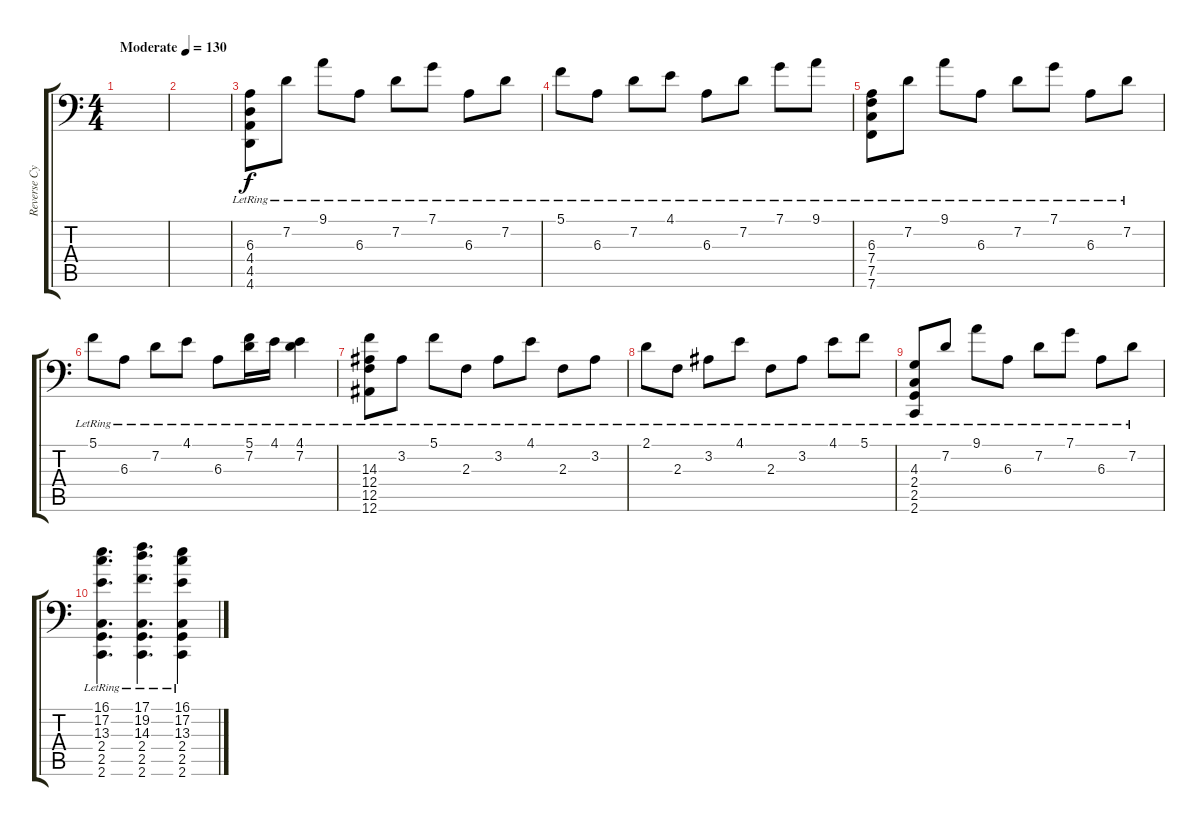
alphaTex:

\track ("Reverse Cymbal" "Reverse Cy") {solo instrument acousticgrandpiano}
\staff {score tabs}
\tuning (C4 G3 Eb3 Bb2 F2 Bb1) {hide}
\ts (4 4)
\tempo (130 "Moderate")
\clef f4
\ks c
|
|
(6.3{lr} 4.4{lr} 4.5{lr} 4.6{lr}).8 7.2{lr}.8 9.1{lr}.8 6.3{lr}.8 7.2{lr}.8 7.1{lr}.8 6.3{lr}.8 7.2{lr}.8 |
5.1{lr}.8 6.3{lr}.8 7.2{lr}.8 4.1{lr}.8 6.3{lr}.8 7.2{lr}.8 7.1{lr}.8 9.1{lr}.8 |
(6.3{lr} 7.4{lr} 7.5{lr} 7.6{lr}).8 7.2{lr}.8 9.1{lr}.8 6.3{lr}.8 7.2{lr}.8 7.1{lr}.8 6.3{lr}.8 7.2{lr}.8 |
5.1{lr}.8 6.3{lr}.8 7.2{lr}.8 4.1{lr}.8 6.3{lr}.8 (5.1 7.2{lr}).16 4.1{lr}.16 (4.1{lr} 7.2{lr}).4 |
(14.3{lr} 12.4{lr} 12.5{lr} 12.6{lr}).8 3.2{lr}.8 5.1{lr}.8 2.3{lr}.8 3.2{lr}.8 4.1{lr}.8 2.3{lr}.8 3.2{lr}.8 |
2.1{lr}.8 2.3{lr}.8 3.2{lr}.8 4.1{lr}.8 2.3{lr}.8 3.2{lr}.8 4.1{lr}.8 5.1{lr}.8 |
(4.3{lr} 2.4{lr} 2.5{lr} 2.6{lr}).8 7.2{lr}.8 9.1{lr}.8 6.3{lr}.8 7.2{lr}.8 7.1{lr}.8 6.3{lr}.8 7.2{lr}.8 |
(16.1{lr} 17.2{lr} 13.3{lr} 2.4{lr} 2.5{lr} 2.6{lr}).4{d} (17.1{lr} 19.2{lr} 14.3{lr} 2.4{lr} 2.5{lr} 2.6{lr}).4{d} (16.1{lr} 17.2{lr} 13.3{lr} 2.4{lr} 2.5{lr} 2.6{lr}).4
